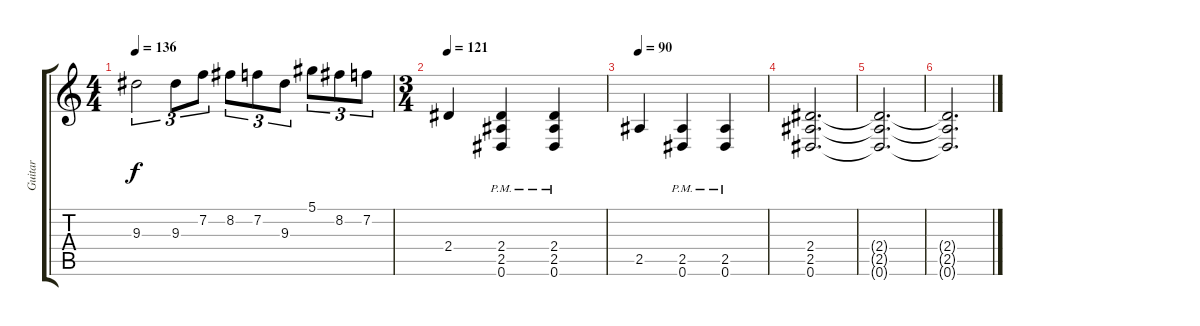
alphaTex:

\track ("Guitar" "Guitar") {instrument distortionguitar}
\staff {score tabs}
\tuning (Eb4 Bb3 Gb3 Db3 Ab2 Eb2) {hide}
\ts (4 4)
\tempo 136
\clef g2
\ks c
9.3.2{tu (3 2) dy f} 9.3.8{tu (3 2)} 7.2.8{tu (3 2)} 8.2.8{tu (3 2)} 7.2.8{tu (3 2)} 9.3.8{tu (3 2)} 5.1.8{tu (3 2)} 8.2.8{tu (3 2)} 7.2.8{tu (3 2)} |
\ts (3 4)
\tempo 121
2.4.4 (2.4{pm} 2.5{pm} 0.6{pm}).4 (2.4{pm} 2.5{pm} 0.6{pm}).4 |
\tempo 90
2.5.4 (2.5{pm} 0.6{pm}).4 (2.5{pm} 0.6{pm}).4 |
(2.4 2.5 0.6).2{d} |
(2.4{t} 2.5{t} 0.6{t}).2{d} |
(2.4{t} 2.5{t} 0.6{t}).2{d}
